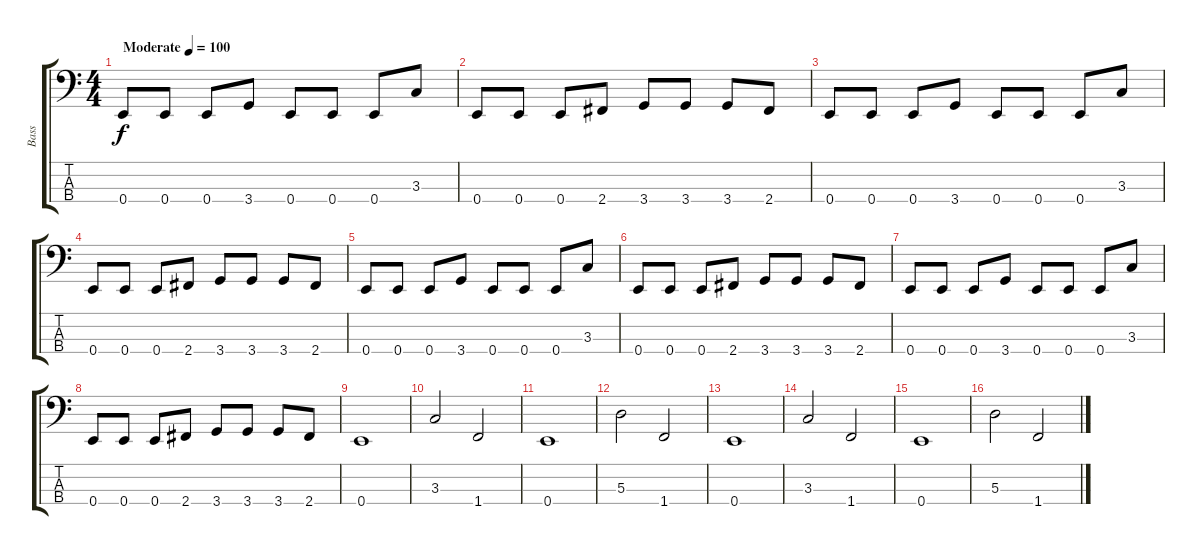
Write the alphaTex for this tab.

\track ("Bass" "Bass") {instrument electricbasspick}
\staff {score tabs}
\tuning (G2 D2 A1 E1) {hide}
\ts (4 4)
\tempo (100 "Moderate")
\clef f4
\ks c
0.4.8{dy f instrument electricbasspick} 0.4.8 0.4.8 3.4.8 0.4.8 0.4.8 0.4.8 3.3.8 |
0.4.8 0.4.8 0.4.8 2.4.8 3.4.8 3.4.8 3.4.8 2.4.8 |
0.4.8 0.4.8 0.4.8 3.4.8 0.4.8 0.4.8 0.4.8 3.3.8 |
0.4.8 0.4.8 0.4.8 2.4.8 3.4.8 3.4.8 3.4.8 2.4.8 |
0.4.8 0.4.8 0.4.8 3.4.8 0.4.8 0.4.8 0.4.8 3.3.8 |
0.4.8 0.4.8 0.4.8 2.4.8 3.4.8 3.4.8 3.4.8 2.4.8 |
0.4.8 0.4.8 0.4.8 3.4.8 0.4.8 0.4.8 0.4.8 3.3.8 |
0.4.8 0.4.8 0.4.8 2.4.8 3.4.8 3.4.8 3.4.8 2.4.8 |
0.4.1 |
3.3.2 1.4.2 |
0.4.1 |
5.3.2 1.4.2 |
0.4.1 |
3.3.2 1.4.2 |
0.4.1 |
5.3.2 1.4.2
